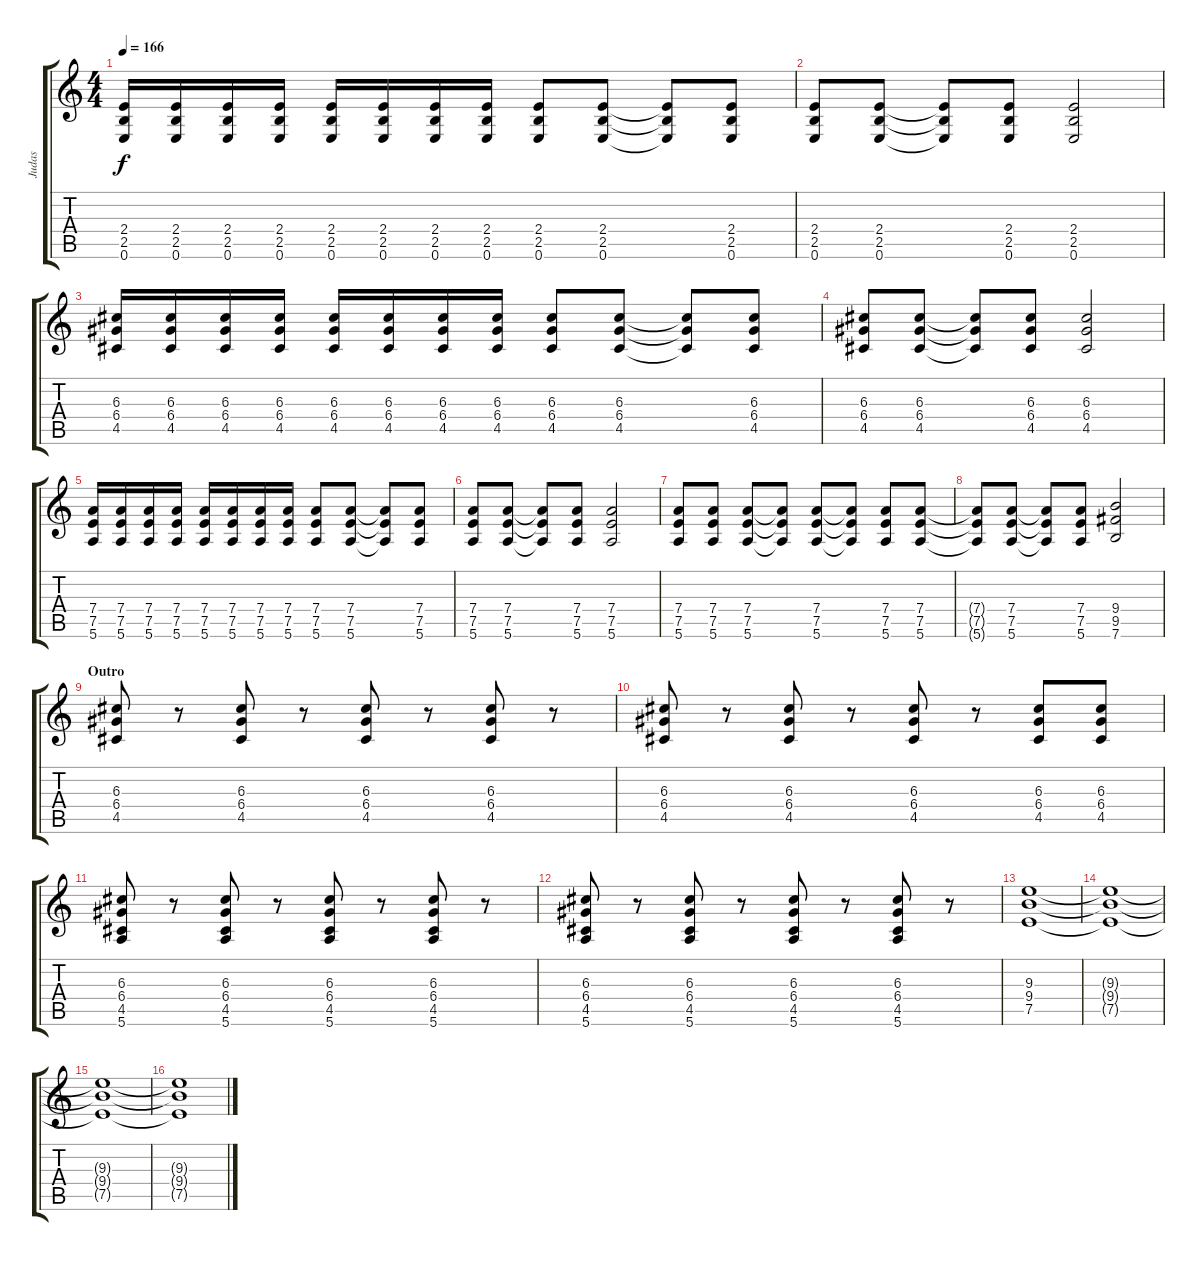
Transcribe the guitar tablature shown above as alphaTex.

\track ("Judas" "Judas") {instrument electricguitarjazz}
\staff {score tabs}
\tuning (E4 B3 G3 D3 A2 E2) {hide}
\ts (4 4)
\tempo 166
\clef g2
\ks c
(2.4 2.5 0.6).16{dy f} (2.4 2.5 0.6).16 (2.4 2.5 0.6).16 (2.4 2.5 0.6).16 (2.4 2.5 0.6).16 (2.4 2.5 0.6).16 (2.4 2.5 0.6).16 (2.4 2.5 0.6).16 (2.4 2.5 0.6).8 (2.4 2.5 0.6).8 (2.4{t} 2.5{t} 0.6{t}).8 (2.4 2.5 0.6).8 |
(2.4 2.5 0.6).8 (2.4 2.5 0.6).8 (2.4{t} 2.5{t} 0.6{t}).8 (2.4 2.5 0.6).8 (2.4 2.5 0.6).2 |
(6.3 6.4 4.5).16 (6.3 6.4 4.5).16 (6.3 6.4 4.5).16 (6.3 6.4 4.5).16 (6.3 6.4 4.5).16 (6.3 6.4 4.5).16 (6.3 6.4 4.5).16 (6.3 6.4 4.5).16 (6.3 6.4 4.5).8 (6.3 6.4 4.5).8 (6.3{t} 6.4{t} 4.5{t}).8 (6.3 6.4 4.5).8 |
(6.3 6.4 4.5).8 (6.3 6.4 4.5).8 (6.3{t} 6.4{t} 4.5{t}).8 (6.3 6.4 4.5).8 (6.3 6.4 4.5).2 |
(7.4 7.5 5.6).16 (7.4 7.5 5.6).16 (7.4 7.5 5.6).16 (7.4 7.5 5.6).16 (7.4 7.5 5.6).16 (7.4 7.5 5.6).16 (7.4 7.5 5.6).16 (7.4 7.5 5.6).16 (7.4 7.5 5.6).8 (7.4 7.5 5.6).8 (7.4{t} 7.5{t} 5.6{t}).8 (7.4 7.5 5.6).8 |
(7.4 7.5 5.6).8 (7.4 7.5 5.6).8 (7.4{t} 7.5{t} 5.6{t}).8 (7.4 7.5 5.6).8 (7.4 7.5 5.6).2 |
(7.4 7.5 5.6).8 (7.4 7.5 5.6).8 (7.4 7.5 5.6).8 (7.4{t} 7.5{t} 5.6{t}).8 (7.4 7.5 5.6).8 (7.4{t} 7.5{t} 5.6{t}).8 (7.4 7.5 5.6).8 (7.4 7.5 5.6).8 |
(7.4{t} 7.5{t} 5.6{t}).8 (7.4 7.5 5.6).8 (7.4{t} 7.5{t} 5.6{t}).8 (7.4 7.5 5.6).8 (9.4 9.5 7.6).2 |
\section ("" "Outro")
(6.3 6.4 4.5).8 r.8 (6.3 6.4 4.5).8 r.8 (6.3 6.4 4.5).8 r.8 (6.3 6.4 4.5).8 r.8 |
(6.3 6.4 4.5).8 r.8 (6.3 6.4 4.5).8 r.8 (6.3 6.4 4.5).8 r.8 (6.3 6.4 4.5).8 (6.3 6.4 4.5).8 |
(6.3 6.4 4.5 5.6).8 r.8 (6.3 6.4 4.5 5.6).8 r.8 (6.3 6.4 4.5 5.6).8 r.8 (6.3 6.4 4.5 5.6).8 r.8 |
(6.3 6.4 4.5 5.6).8 r.8 (6.3 6.4 4.5 5.6).8 r.8 (6.3 6.4 4.5 5.6).8 r.8 (6.3 6.4 4.5 5.6).8 r.8 |
(9.3 9.4 7.5).1 |
(9.3{t} 9.4{t} 7.5{t}).1 |
(9.3{t} 9.4{t} 7.5{t}).1 |
(9.3{t} 9.4{t} 7.5{t}).1
